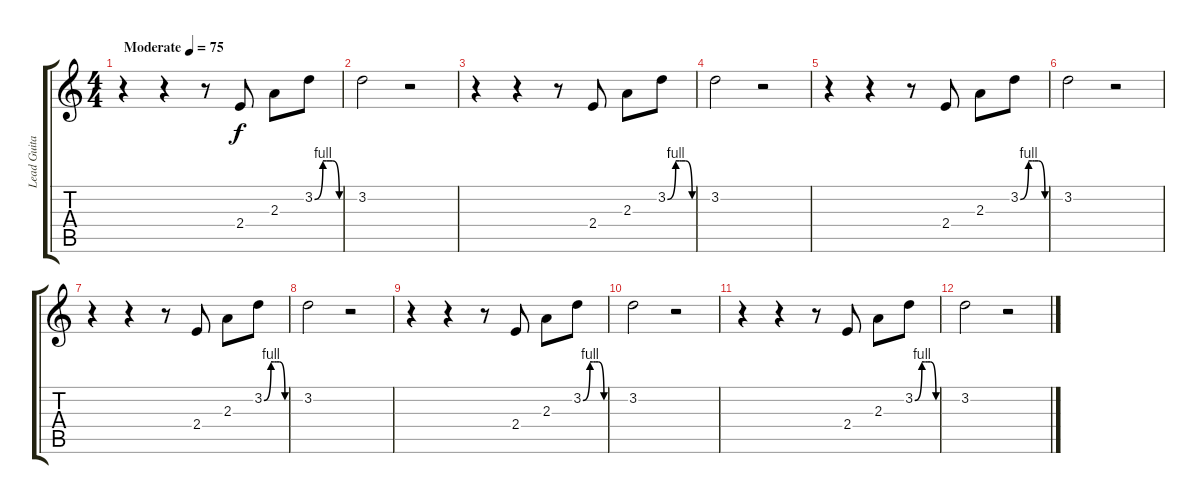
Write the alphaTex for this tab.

\track ("Lead Guitar" "Lead Guita") {instrument overdrivenguitar}
\staff {score tabs}
\tuning (E4 B3 G3 D3 A2 E2) {hide}
\ts (4 4)
\tempo (75 "Moderate")
\clef g2
\ks c
r.4{dy f instrument overdrivenguitar} r.4 r.8 2.4.8 2.3.8 3.2{be (custom 0 0 20 4 28 4 30 4 35 4 44 4 60 0)}.8 |
3.2.2 r.2 |
r.4 r.4 r.8 2.4.8 2.3.8 3.2{be (custom 0 0 20 4 28 4 30 4 35 4 44 4 60 0)}.8 |
3.2.2 r.2 |
r.4 r.4 r.8 2.4.8 2.3.8 3.2{be (custom 0 0 20 4 28 4 30 4 35 4 44 4 60 0)}.8 |
3.2.2 r.2 |
r.4 r.4 r.8 2.4.8 2.3.8 3.2{be (custom 0 0 20 4 28 4 30 4 35 4 44 4 60 0)}.8 |
3.2.2 r.2 |
r.4 r.4 r.8 2.4.8 2.3.8 3.2{be (custom 0 0 20 4 28 4 30 4 35 4 44 4 60 0)}.8 |
3.2.2 r.2 |
r.4 r.4 r.8 2.4.8 2.3.8 3.2{be (custom 0 0 20 4 28 4 30 4 35 4 44 4 60 0)}.8 |
3.2.2 r.2
